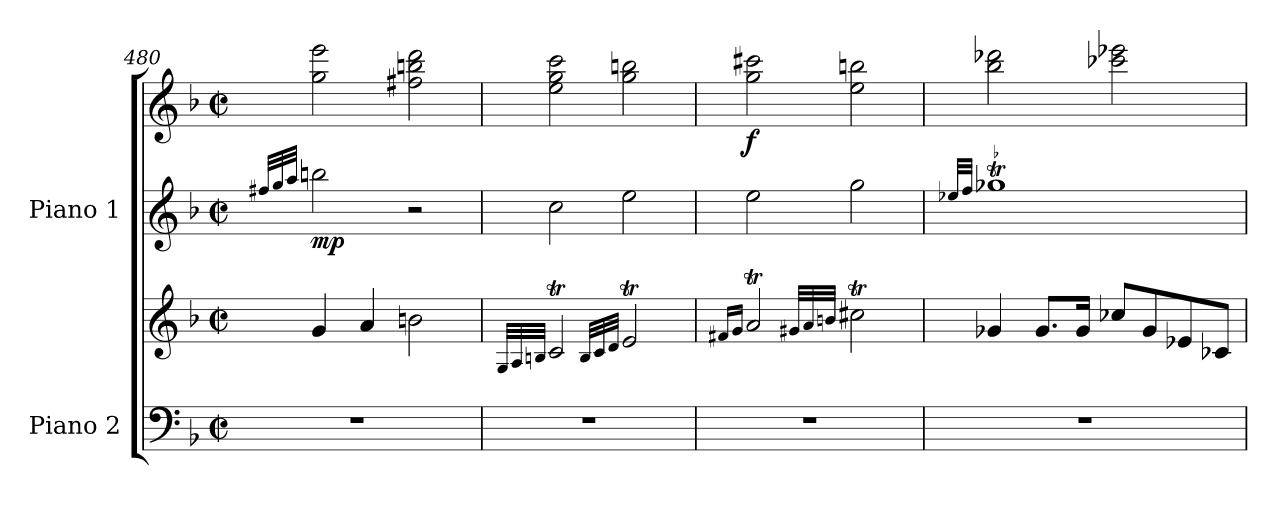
**kern	**kern	**kern	**kern	**dynam
*part2	*part2	*part1	*part1	*part1
*staff4	*staff3	*staff2	*staff1	*staff1/2
*I"Piano 2	*	*I"Piano 1	*	*
*I'Pno. 2	*	*I'Pno. 1	*	*
*clefF4	*clefG2	*clefG2	*clefG2	*
*k[b-]	*k[b-]	*k[b-]	*k[b-]	*
*M2/2	*M2/2	*M2/2	*M2/2	*
*met(c|)	*met(c|)	*met(c|)	*met(c|)	*
=480	=480	=480	=480	=480
.	.	32qff#X/LLL	.	.
.	.	32qgg/	.	.
.	.	32qaa/JJJ	.	.
!	!	!	!	!LO:DY:b=2
1r	4g/	2bbn\	2gg\ 2eee\	mp
.	4a/	.	.	.
.	2bn\	2r	2ff#X\ 2bbn\ 2ddd\	.
=481	=481	=481	=481	=481
.	32qG/LLL	.	.	.
.	32qA/	.	.	.
.	32qBn/JJJ	.	.	.
1r	2cT/	2cc\	2ee\ 2gg\ 2ccc\	.
.	32qB/LLL	.	.	.
.	32qc/	.	.	.
.	32qd/JJJ	.	.	.
.	2et/	2ee\	2gg\ 2bbn\	.
=482	=482	=482	=482	=482
.	16qf#X/LL	.	.	.
.	16qg/JJ	.	.	.
!	!	!	!	!LO:DY:b
1r	2at/	2ee\	2gg\ 2ccc#X\	f
.	32qg#X/LLL	.	.	.
.	32qa/	.	.	.
.	32qbn/JJJ	.	.	.
.	2cc#Xt\	2gg\	2ee\ 2bbn\	.
=483	=483	=483	=483	=483
.	.	32qee-X/LLL	.	.
.	.	32qff/JJJ	.	.
1r	4g-X/	1gg-XT	2bb-\ 2ddd-X\	.
.	8.g-/L	.	.	.
.	16g-/Jk	.	.	.
.	8cc-X/L	.	2ccc-X\ 2eee-X\	.
.	8g-/	.	.	.
.	8e-X/	.	.	.
.	8c-X/J	.	.	.
=	=	=	=	=
*-	*-	*-	*-	*-
